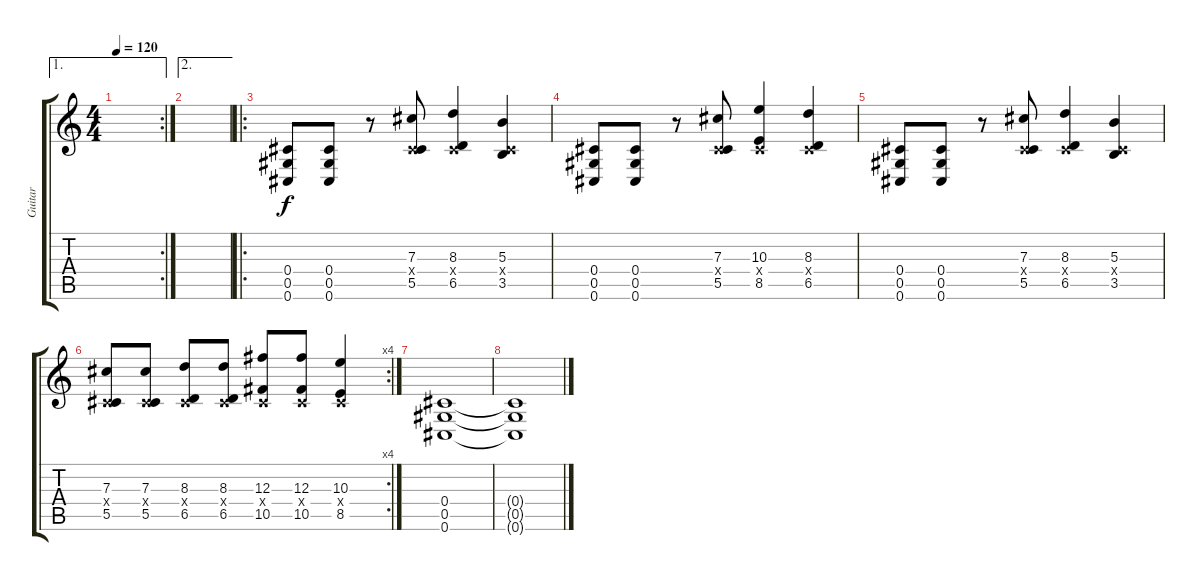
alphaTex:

\track ("Guitar" "Guitar") {instrument distortionguitar}
\staff {score tabs}
\tuning (Eb4 Bb3 Gb3 Db3 Ab2 Db2) {hide}
\ae 1
\rc 2
\ts (4 4)
\tempo 120
\clef g2
\ks c
|
\ae 2
|
\ro
(0.4 0.5 0.6).8 (0.4 0.5 0.6).8 r.8 (7.3 0.4{x} 5.5).8 (8.3 0.4{x} 6.5).4 (5.3 0.4{x} 3.5).4 |
(0.4 0.5 0.6).8 (0.4 0.5 0.6).8 r.8 (7.3 0.4{x} 5.5).8 (10.3 0.4{x} 8.5).4 (8.3 0.4{x} 6.5).4 |
(0.4 0.5 0.6).8 (0.4 0.5 0.6).8 r.8 (7.3 0.4{x} 5.5).8 (8.3 0.4{x} 6.5).4 (5.3 0.4{x} 3.5).4 |
\rc 4
(7.3 0.4{x} 5.5).8 (7.3 0.4{x} 5.5).8 (8.3 0.4{x} 6.5).8 (8.3 0.4{x} 6.5).8 (12.3 0.4{x} 10.5).8 (12.3 0.4{x} 10.5).8 (10.3 0.4{x} 8.5).4 |
(0.4 0.5 0.6).1 |
(0.4{t} 0.5{t} 0.6{t}).1
